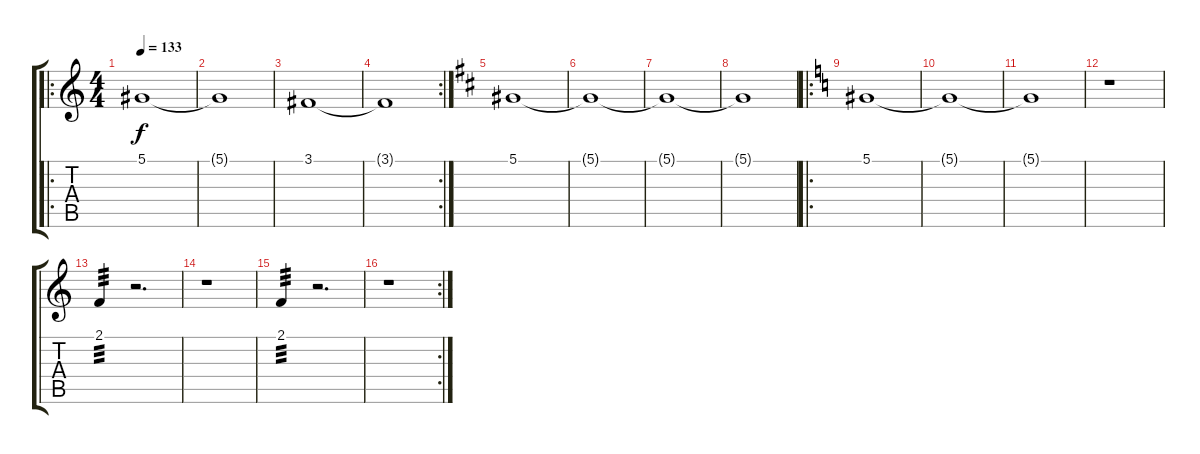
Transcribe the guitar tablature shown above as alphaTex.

\track "" {instrument choiraahs}
\staff {score tabs}
\tuning (Eb4 Bb3 Gb3 Db3 Ab2 Eb2) {hide}
\ro
\ts (4 4)
\tempo 133
\clef g2
\ks c
5.1.1{dy f} |
5.1{t}.1 |
3.1.1 |
\rc 2
3.1{t}.1 |
\ks d
5.1.1 |
5.1{t}.1 |
5.1{t}.1 |
5.1{t}.1 |
\ro
\ks c
5.1.1 |
5.1{t}.1 |
5.1{t}.1 |
r.1 |
2.1.4{tp 3} r.2{d} |
r.1 |
2.1.4{tp 3} r.2{d} |
\rc 2
r.1
